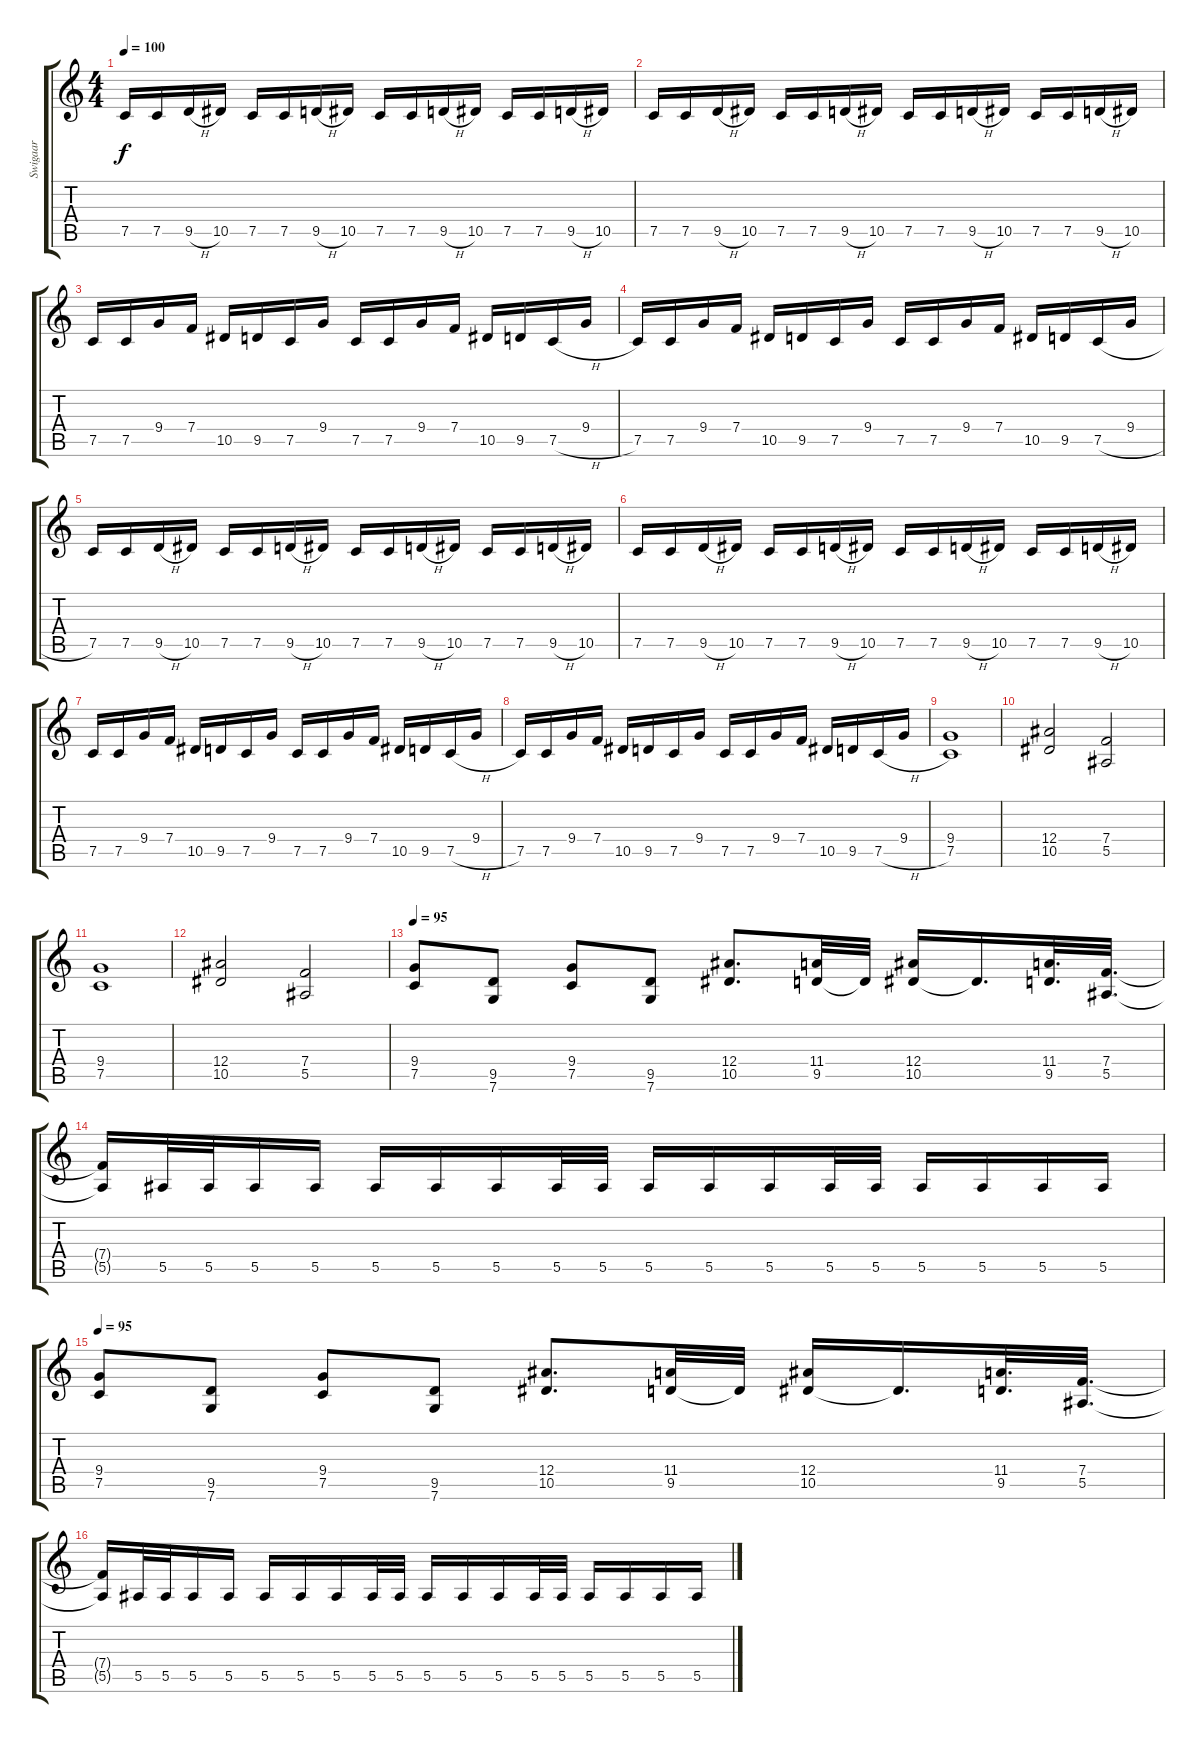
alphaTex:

\track ("Swigaar" "Swigaar") {instrument distortionguitar}
\staff {score tabs}
\tuning (C4 G3 Eb3 Bb2 F2 C2) {hide}
\ts (4 4)
\tempo 100
\clef g2
\ks c
7.5.16{dy f instrument distortionguitar} 7.5.16 9.5{h}.16 10.5.16 7.5.16 7.5.16 9.5{h}.16 10.5.16 7.5.16 7.5.16 9.5{h}.16 10.5.16 7.5.16 7.5.16 9.5{h}.16 10.5.16 |
7.5.16 7.5.16 9.5{h}.16 10.5.16 7.5.16 7.5.16 9.5{h}.16 10.5.16 7.5.16 7.5.16 9.5{h}.16 10.5.16 7.5.16 7.5.16 9.5{h}.16 10.5.16 |
7.5.16 7.5.16 9.4.16 7.4.16 10.5.16 9.5.16 7.5.16 9.4.16 7.5.16 7.5.16 9.4.16 7.4.16 10.5.16 9.5.16 7.5{h}.16 9.4.16 |
7.5.16 7.5.16 9.4.16 7.4.16 10.5.16 9.5.16 7.5.16 9.4.16 7.5.16 7.5.16 9.4.16 7.4.16 10.5.16 9.5.16 7.5{h}.16 9.4.16 |
7.5.16 7.5.16 9.5{h}.16 10.5.16 7.5.16 7.5.16 9.5{h}.16 10.5.16 7.5.16 7.5.16 9.5{h}.16 10.5.16 7.5.16 7.5.16 9.5{h}.16 10.5.16 |
7.5.16 7.5.16 9.5{h}.16 10.5.16 7.5.16 7.5.16 9.5{h}.16 10.5.16 7.5.16 7.5.16 9.5{h}.16 10.5.16 7.5.16 7.5.16 9.5{h}.16 10.5.16 |
7.5.16 7.5.16 9.4.16 7.4.16 10.5.16 9.5.16 7.5.16 9.4.16 7.5.16 7.5.16 9.4.16 7.4.16 10.5.16 9.5.16 7.5{h}.16 9.4.16 |
7.5.16 7.5.16 9.4.16 7.4.16 10.5.16 9.5.16 7.5.16 9.4.16 7.5.16 7.5.16 9.4.16 7.4.16 10.5.16 9.5.16 7.5{h}.16 9.4.16 |
(9.4 7.5).1 |
(12.4 10.5).2 (7.4 5.5).2 |
(9.4 7.5).1 |
(12.4 10.5).2 (7.4 5.5).2 |
\tempo 95
(9.4 7.5).8 (9.5 7.6).8 (9.4 7.5).8 (9.5 7.6).8 (12.4 10.5).8{d} (11.4 9.5).32 9.5{t}.32 (12.4 10.5).16 10.5{t}.16{d} (11.4 9.5).32{d} (7.4 5.5).32{d} |
(7.4{t} 5.5{t}).16 5.5.32 5.5.32 5.5.16 5.5.16 5.5.16 5.5.16 5.5.16 5.5.32 5.5.32 5.5.16 5.5.16 5.5.16 5.5.32 5.5.32 5.5.16 5.5.16 5.5.16 5.5.16 |
\tempo 95
(9.4 7.5).8 (9.5 7.6).8 (9.4 7.5).8 (9.5 7.6).8 (12.4 10.5).8{d} (11.4 9.5).32 9.5{t}.32 (12.4 10.5).16 10.5{t}.16{d} (11.4 9.5).32{d} (7.4 5.5).32{d} |
(7.4{t} 5.5{t}).16 5.5.32 5.5.32 5.5.16 5.5.16 5.5.16 5.5.16 5.5.16 5.5.32 5.5.32 5.5.16 5.5.16 5.5.16 5.5.32 5.5.32 5.5.16 5.5.16 5.5.16 5.5.16
